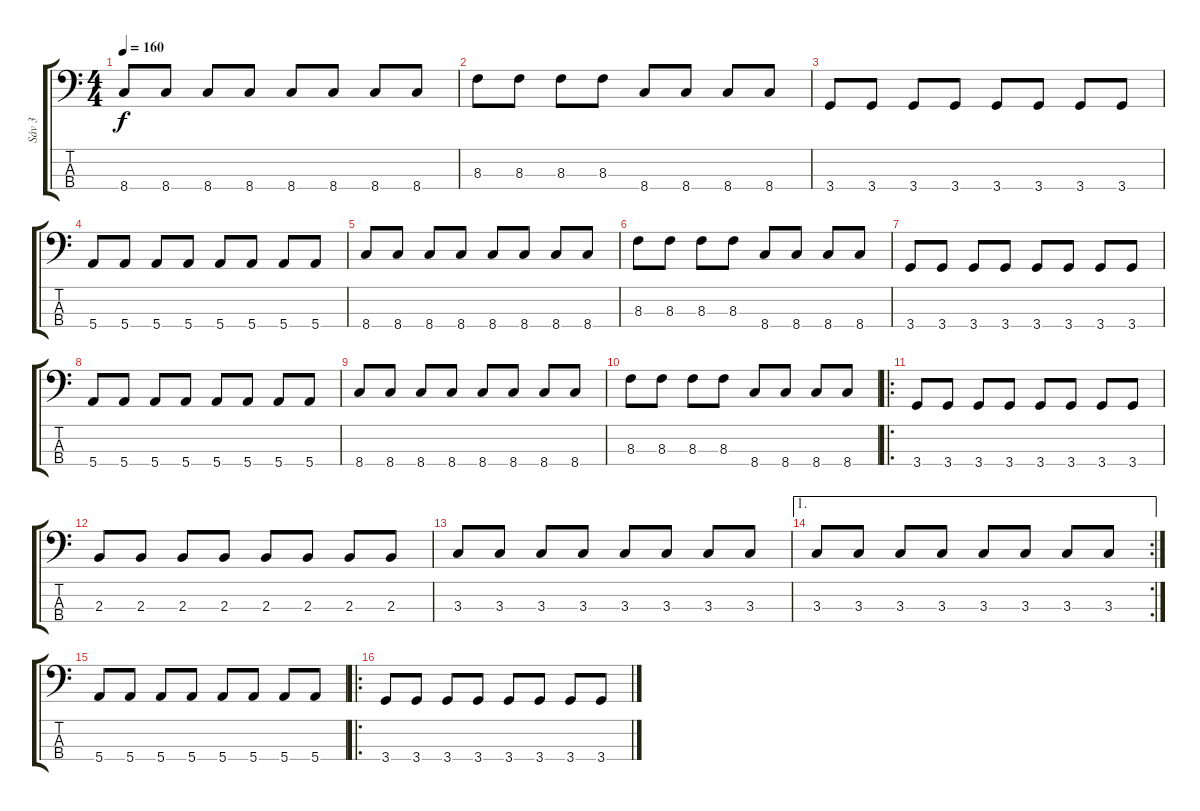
\track ("Sáv 3" "Sáv 3") {instrument electricbasspick}
\staff {score tabs}
\tuning (G2 D2 A1 E1) {hide}
\ts (4 4)
\tempo 160
\clef f4
\ks c
8.4.8{dy f} 8.4.8 8.4.8 8.4.8 8.4.8 8.4.8 8.4.8 8.4.8 |
8.3.8 8.3.8 8.3.8 8.3.8 8.4.8 8.4.8 8.4.8 8.4.8 |
3.4.8 3.4.8 3.4.8 3.4.8 3.4.8 3.4.8 3.4.8 3.4.8 |
5.4.8 5.4.8 5.4.8 5.4.8 5.4.8 5.4.8 5.4.8 5.4.8 |
8.4.8 8.4.8 8.4.8 8.4.8 8.4.8 8.4.8 8.4.8 8.4.8 |
8.3.8 8.3.8 8.3.8 8.3.8 8.4.8 8.4.8 8.4.8 8.4.8 |
3.4.8 3.4.8 3.4.8 3.4.8 3.4.8 3.4.8 3.4.8 3.4.8 |
5.4.8 5.4.8 5.4.8 5.4.8 5.4.8 5.4.8 5.4.8 5.4.8 |
8.4.8 8.4.8 8.4.8 8.4.8 8.4.8 8.4.8 8.4.8 8.4.8 |
8.3.8 8.3.8 8.3.8 8.3.8 8.4.8 8.4.8 8.4.8 8.4.8 |
\ro
3.4.8 3.4.8 3.4.8 3.4.8 3.4.8 3.4.8 3.4.8 3.4.8 |
2.3.8 2.3.8 2.3.8 2.3.8 2.3.8 2.3.8 2.3.8 2.3.8 |
3.3.8 3.3.8 3.3.8 3.3.8 3.3.8 3.3.8 3.3.8 3.3.8 |
\ae 1
\rc 2
3.3.8 3.3.8 3.3.8 3.3.8 3.3.8 3.3.8 3.3.8 3.3.8 |
5.4.8 5.4.8 5.4.8 5.4.8 5.4.8 5.4.8 5.4.8 5.4.8 |
\ro
3.4.8 3.4.8 3.4.8 3.4.8 3.4.8 3.4.8 3.4.8 3.4.8
